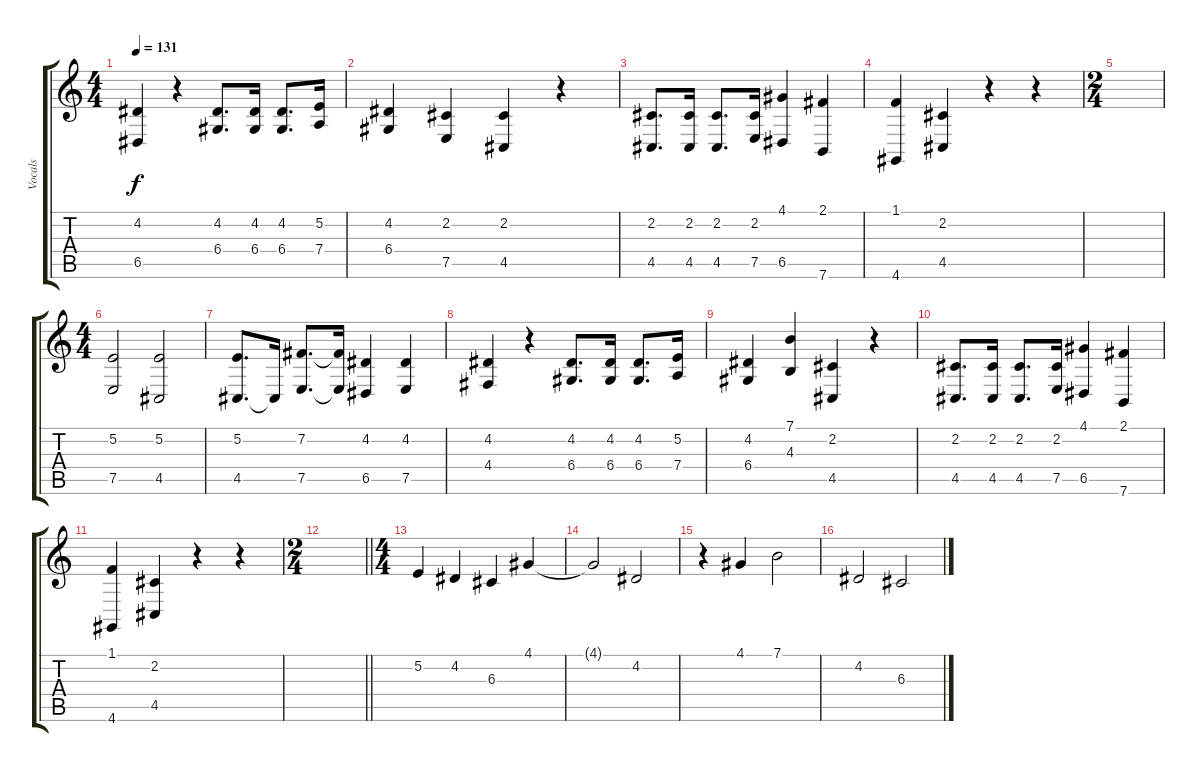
\track ("Vocals" "Vocals") {instrument viola}
\staff {score tabs}
\tuning (E4 B3 G3 D3 A2 E2) {hide}
\ts (4 4)
\tempo 131
\clef g2
\ks c
(4.2 6.5).4{dy f} r.4 (4.2 6.4).8{d} (4.2 6.4).16 (4.2 6.4).8{d} (5.2 7.4).16 |
(4.2 6.4).4 (2.2 7.5).4 (2.2 4.5).4 r.4 |
(2.2 4.5).8{d} (2.2 4.5).16 (2.2 4.5).8{d} (2.2 7.5).16 (4.1 6.5).4 (2.1 7.6).4 |
(1.1 4.6).4 (2.2 4.5).4 r.4 r.4 |
\ts (2 4)
|
\ts (4 4)
(5.2 7.5).2 (5.2 4.5).2 |
(5.2 4.5).8{d} 4.5{t}.16 (7.2 7.5).8{d} (7.2{t} 7.5{t}).16 (4.2 6.5).4 (4.2 7.5).4 |
(4.2 4.4).4 r.4 (4.2 6.4).8{d} (4.2 6.4).16 (4.2 6.4).8{d} (5.2 7.4).16 |
(4.2 6.4).4 (7.1 4.3).4 (2.2 4.5).4 r.4 |
(2.2 4.5).8{d} (2.2 4.5).16 (2.2 4.5).8{d} (2.2 7.5).16 (4.1 6.5).4 (2.1 7.6).4 |
(1.1 4.6).4 (2.2 4.5).4 r.4 r.4 |
\ts (2 4)
\barLineRight lightlight
|
\ts (4 4)
5.2.4 4.2.4 6.3.4 4.1.4 |
4.1{t}.2 4.2.2 |
r.4 4.1.4 7.1.2 |
4.2.2 6.3.2
